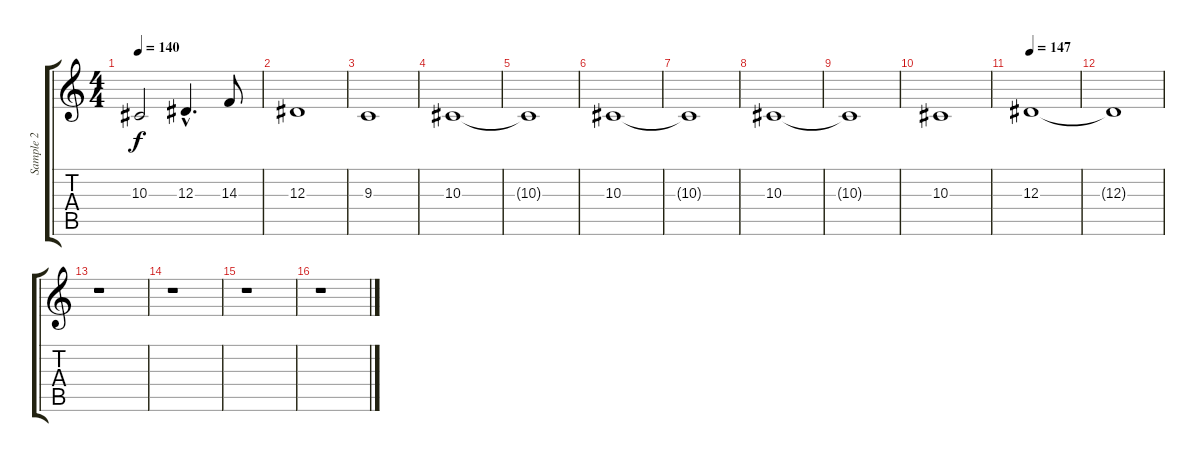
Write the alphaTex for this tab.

\track ("Sample 2" "Sample 2") {instrument violin}
\staff {score tabs}
\tuning (C4 G3 Eb3 Bb2 F2 C2) {hide}
\ts (4 4)
\tempo 140
\clef g2
\ks c
10.3{t}.2{dy f} 12.3{hac}.4{d} 14.3.8 |
12.3.1 |
9.3.1 |
10.3.1 |
10.3{t}.1 |
10.3.1 |
10.3{t}.1 |
10.3.1 |
10.3{t}.1 |
10.3.1 |
\tempo 147
12.3.1 |
12.3{t}.1 |
r.1 |
r.1 |
r.1 |
r.1
